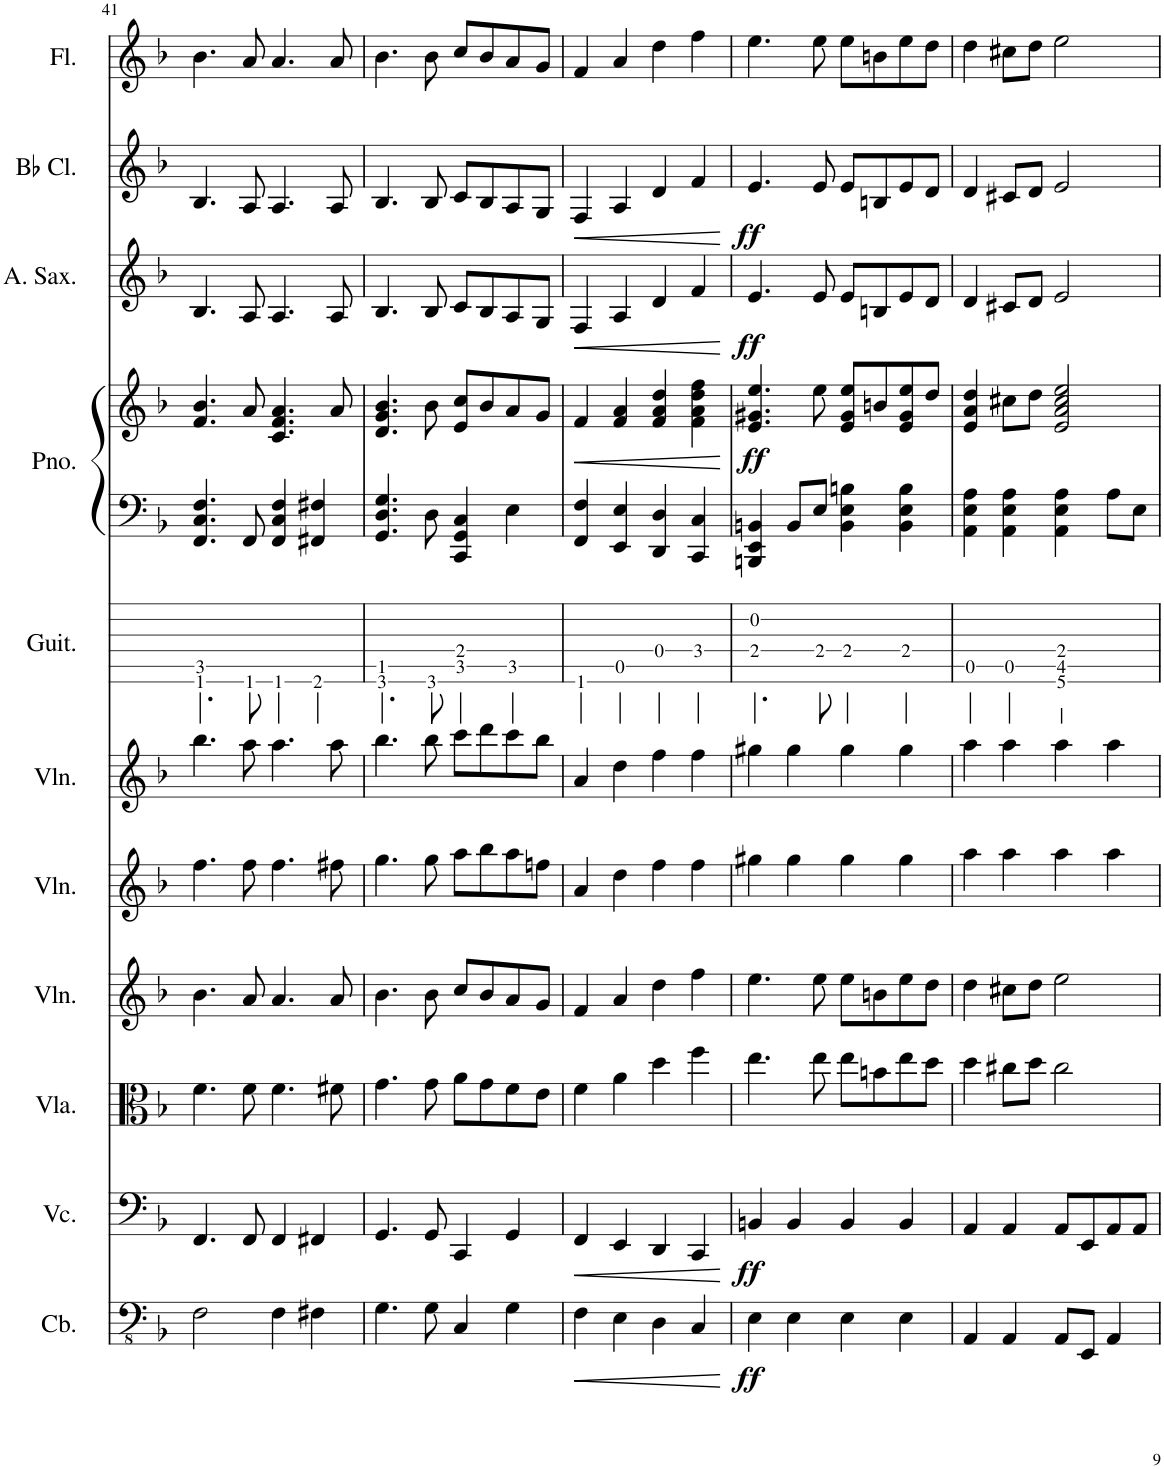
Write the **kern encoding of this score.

**kern	**dynam	**kern	**dynam	**kern	**kern	**kern	**kern	**kern	**kern	**kern	**dynam	**kern	**dynam	**kern	**dynam	**kern
*part11	*part11	*part10	*part10	*part9	*part8	*part7	*part6	*part5	*part4	*part4	*part4	*part3	*part3	*part2	*part2	*part1
*staff12	*staff12	*staff11	*staff11	*staff10	*staff9	*staff8	*staff7	*staff6	*staff5	*staff4	*staff4/5	*staff3	*staff3	*staff2	*staff2	*staff1
*I"Contrabass	*	*I"Violoncello	*	*I"Viola	*I"Violin	*I"Violin	*I"Violin	*I"Acoustic Guitar	*I"Piano	*	*	*I"Alto Saxophone	*	*I"Bb Clarinet	*	*I"Flute
*I'Cb.	*	*I'Vc.	*	*I'Vla.	*I'Vln.	*I'Vln.	*I'Vln.	*I'Guit.	*I'Pno.	*	*	*I'A. Sax.	*	*I'Bb Cl.	*	*I'Fl.
!!LO:PB:g=z
*clefFv4	*	*clefF4	*	*clefC3	*clefG2	*clefG2	*clefG2	*	*clefF4	*clefG2	*	*clefG2	*	*clefG2	*	*clefG2
*ITrd7c12	*	*	*	*	*	*	*	*	*	*	*	*ITrd5c9	*	*ITrd1c2	*	*
*k[b-]	*	*k[b-]	*	*k[b-]	*k[b-]	*k[b-]	*k[b-]	*k[b-]	*k[b-]	*k[b-]	*	*k[b-]	*	*k[b-]	*	*k[b-]
*M4/4	*	*M4/4	*	*M4/4	*M4/4	*M4/4	*M4/4	*M4/4	*M4/4	*M4/4	*	*M4/4	*	*M4/4	*	*M4/4
=41	=41	=41	=41	=41	=41	=41	=41	=41	=41	=41	=41	=41	=41	=41	=41	=41
2FF\	.	4.FF/	.	4.f\	4.b-\	4.ff\	4.bb-\	4.FF\ 4.C\	4.FF/ 4.C/ 4.F/	4.f/ 4.b-/	.	4.B-/	.	4.B-/	.	4.b-\
.	.	8FF/	.	8f\	8a/	8ff\	8aa\	8FF\	8FF/	8a/	.	8A/	.	8A/	.	8a/
4FF\	.	4FF/	.	4.f\	4.a/	4.ff\	4.aa\	4FF\	4FF/ 4C/ 4F/	4.c/ 4.f/ 4.a/	.	4.A/	.	4.A/	.	4.a/
4FF#X\	.	4FF#X/	.	.	.	.	.	4FF#X\	4FF#X/ 4F#X/	.	.	.	.	.	.	.
.	.	.	.	8f#X\	8a/	8ff#X\	8aa\	.	.	8a/	.	8A/	.	8A/	.	8a/
=42	=42	=42	=42	=42	=42	=42	=42	=42	=42	=42	=42	=42	=42	=42	=42	=42
4.GG\	.	4.GG/	.	4.g\	4.b-\	4.gg\	4.bb-\	4.GG\ 4.BB-\	4.GG/ 4.D/ 4.G/	4.d/ 4.g/ 4.b-/	.	4.B-/	.	4.B-/	.	4.b-\
8GG\	.	8GG/	.	8g\	8b-\	8gg\	8bb-\	8GG\	8D\	8b-\	.	8B-/	.	8B-/	.	8b-\
4CC/	.	4CC/	.	8a\L	8cc/L	8aa\L	8ccc\L	4C\ 4E\	4CC/ 4GG/ 4C/	8e/ 8cc/L	.	8c/L	.	8c/L	.	8cc/L
.	.	.	.	8g\	8b-/	8bb-\	8ddd\	.	.	8b-/	.	8B-/	.	8B-/	.	8b-/
4GG\	.	4GG/	.	8f\	8a/	8aa\	8ccc\	4C\	4E\	8a/	.	8A/	.	8A/	.	8a/
.	.	.	.	8e\J	8g/J	8ffn\J	8bb-\J	.	.	8g/J	.	8G/J	.	8G/J	.	8g/J
=43	=43	=43	=43	=43	=43	=43	=43	=43	=43	=43	=43	=43	=43	=43	=43	=43
!	!LO:HP:b	!	!LO:HP:b	!	!	!	!	!	!	!	!LO:HP:b	!	!LO:HP:b	!	!LO:HP:b	!
4FF\	<	4FF/	<	4f\	4f/	4a/	4a/	4FF\	4FF/ 4F/	4f/	<	4F/	<	4F/	<	4f/
4EE\	.	4EE/	.	4a\	4a/	4dd\	4dd\	4AA\	4EE/ 4E/	4f/ 4a/	.	4A/	.	4A/	.	4a/
4DD\	.	4DD/	.	4dd\	4dd\	4ff\	4ff\	4D\	4DD/ 4D/	4f/ 4a/ 4dd/	.	4d/	.	4d/	.	4dd\
4CC/	.	4CC/	.	4ff\	4ff\	4ff\	4ff\	4F\	4CC/ 4C/	4f\ 4a\ 4dd\ 4ff\	.	4f/	.	4f/	.	4ff\
.	[	.	[	.	.	.	.	.	.	.	[	.	[	.	[	.
=44	=44	=44	=44	=44	=44	=44	=44	=44	=44	=44	=44	=44	=44	=44	=44	=44
!	!LO:DY:b	!	!LO:DY:b	!	!	!	!	!	!	!	!LO:DY:b	!	!LO:DY:b	!	!LO:DY:b	!
4EE\	ff	4BBn/	ff	4.ee\	4.ee\	4gg#X\	4gg#X\	4.E\ 4.Bn\	4BBBn/ 4EE/ 4BBn/	4.e/ 4.g#X/ 4.ee/	ff	4.e/	ff	4.e/	ff	4.ee\
4EE\	.	4BB/	.	.	.	4gg#\	4gg#\	.	8BB/L	.	.	.	.	.	.	.
.	.	.	.	8ee\	8ee\	.	.	8E\	8E/J	8ee\	.	8e/	.	8e/	.	8ee\
4EE\	.	4BB/	.	8ee\L	8ee\L	4gg#\	4gg#\	4E\	4BB\ 4E\ 4Bn\	8e/ 8g#/ 8ee/L	.	8e/L	.	8e/L	.	8ee\L
.	.	.	.	8bn\	8bn\	.	.	.	.	8bn/	.	8Bn/	.	8Bn/	.	8bn\
4EE\	.	4BB/	.	8ee\	8ee\	4gg#\	4gg#\	4E\	4BB\ 4E\ 4B\	8e/ 8g#/ 8ee/	.	8e/	.	8e/	.	8ee\
.	.	.	.	8dd\J	8dd\J	.	.	.	.	8dd/J	.	8d/J	.	8d/J	.	8dd\J
=45	=45	=45	=45	=45	=45	=45	=45	=45	=45	=45	=45	=45	=45	=45	=45	=45
4AAA/	.	4AA/	.	4dd\	4dd\	4aa\	4aa\	4AA\	4AA\ 4E\ 4A\	4e/ 4a/ 4dd/	.	4d/	.	4d/	.	4dd\
4AAA/	.	4AA/	.	8cc#X\L	8cc#X\L	4aa\	4aa\	4AA\	4AA\ 4E\ 4A\	8cc#X\L	.	8c#X/L	.	8c#X/L	.	8cc#X\L
.	.	.	.	8dd\J	8dd\J	.	.	.	.	8dd\J	.	8d/J	.	8d/J	.	8dd\J
8AAA/L	.	8AA/L	.	2cc#\	2ee\	4aa\	4aa\	2AA\ 2C#X\ 2E\	4AA\ 4E\ 4A\	2e/ 2a/ 2cc#/ 2ee/	.	2e/	.	2e/	.	2ee\
8EEE/J	.	8EE/	.	.	.	.	.	.	.	.	.	.	.	.	.	.
4AAA/	.	8AA/	.	.	.	4aa\	4aa\	.	8A\L	.	.	.	.	.	.	.
.	.	8AA/J	.	.	.	.	.	.	8E\J	.	.	.	.	.	.	.
=	=	=	=	=	=	=	=	=	=	=	=	=	=	=	=	=
*-	*-	*-	*-	*-	*-	*-	*-	*-	*-	*-	*-	*-	*-	*-	*-	*-
